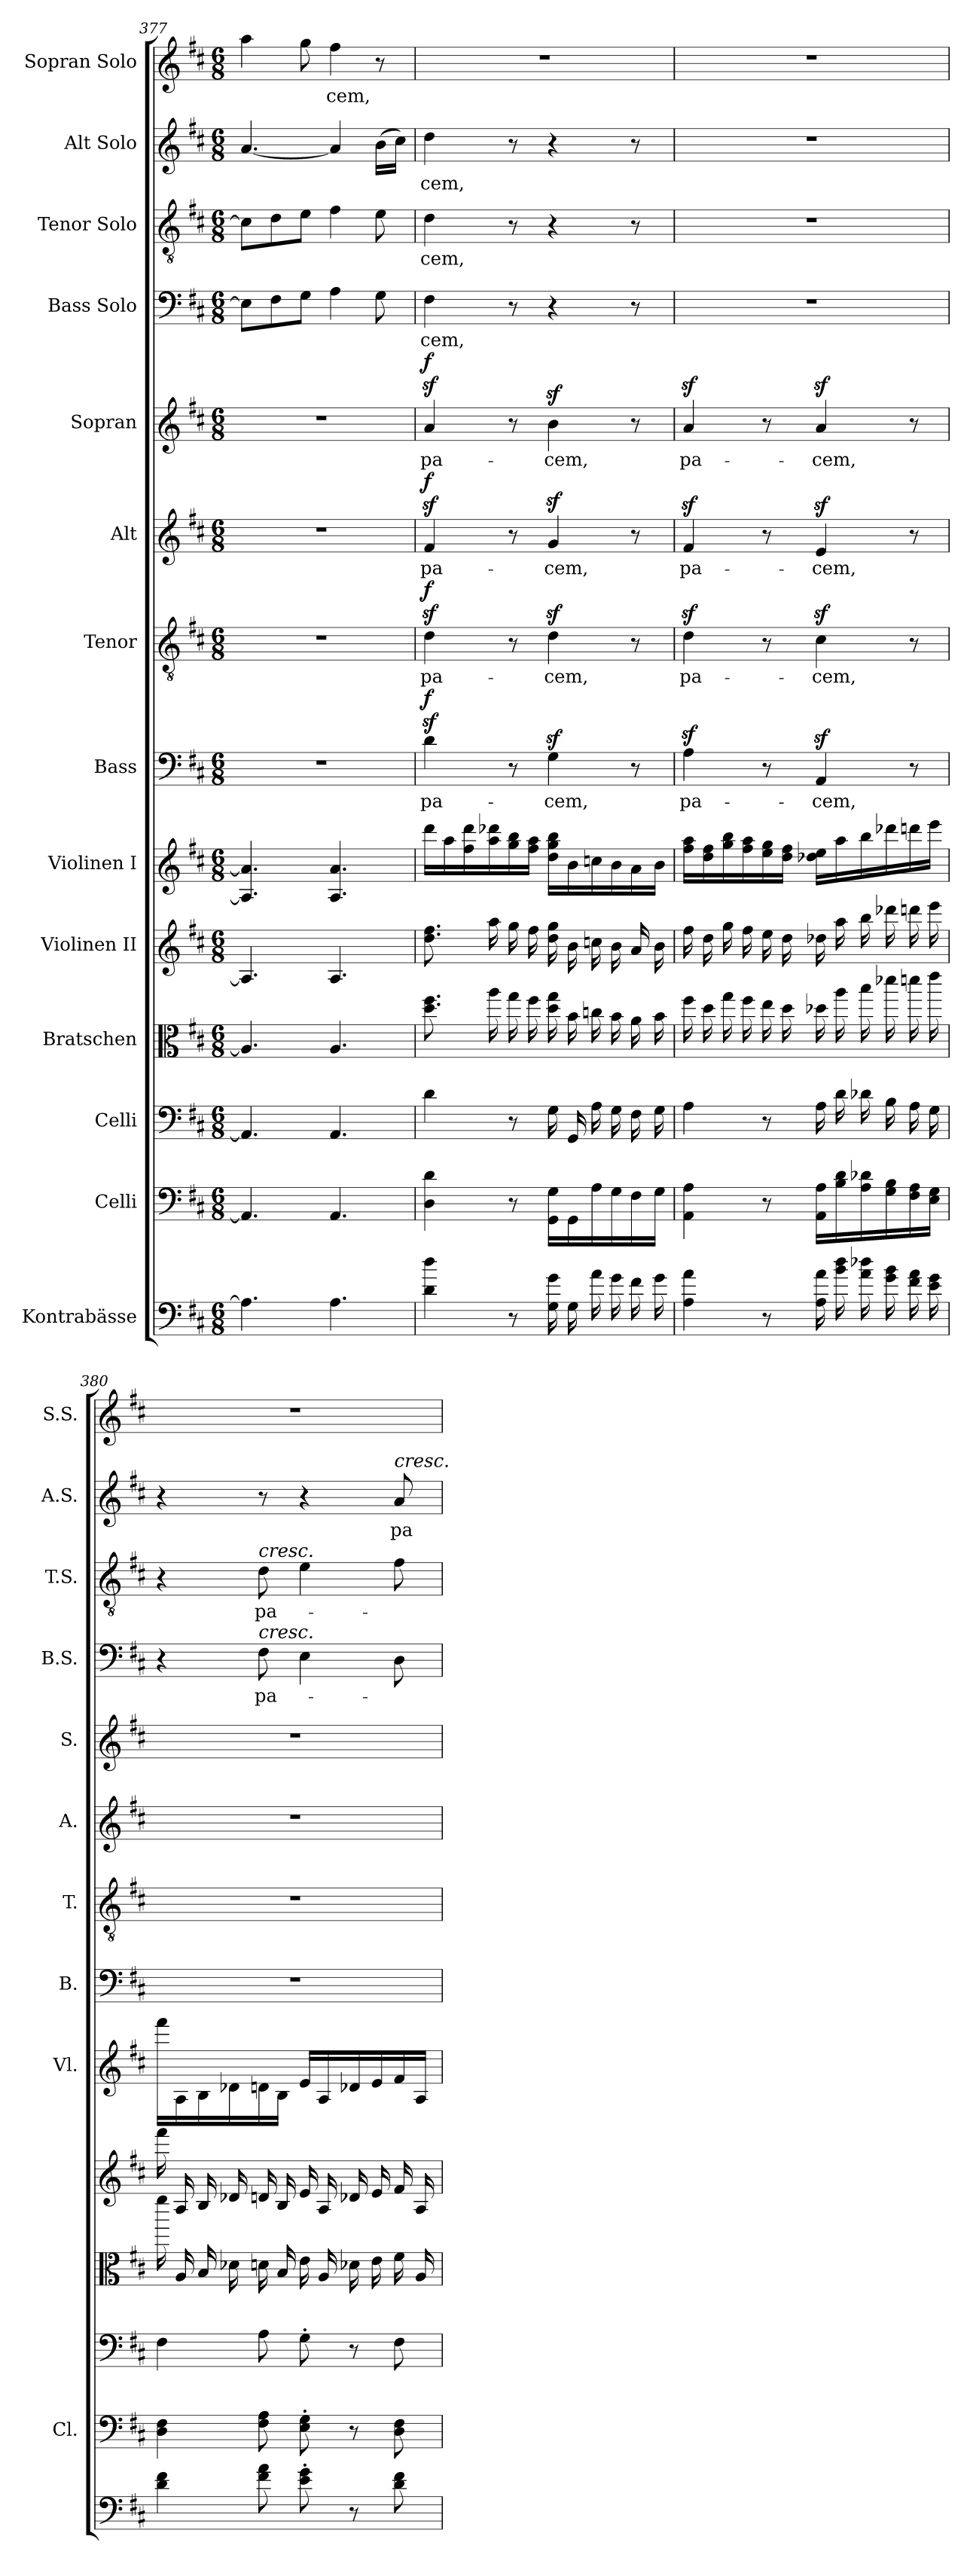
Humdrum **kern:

**kern	**kern	**kern	**kern	**kern	**kern	**kern	**text	**dynam	**kern	**text	**dynam	**kern	**text	**dynam	**kern	**text	**dynam	**kern	**text	**kern	**text	**kern	**text	**kern	**text
*part14	*part13	*part12	*part11	*part10	*part9	*part8	*part8	*part8	*part7	*part7	*part7	*part6	*part6	*part6	*part5	*part5	*part5	*part4	*part4	*part3	*part3	*part2	*part2	*part1	*part1
*staff14	*staff13	*staff12	*staff11	*staff10	*staff9	*staff8	*staff8	*staff8	*staff7	*staff7	*staff7	*staff6	*staff6	*staff6	*staff5	*staff5	*staff5	*staff4	*staff4	*staff3	*staff3	*staff2	*staff2	*staff1	*staff1
*I"Kontrabässe	*I"Celli	*I"Celli	*I"Bratschen	*I"Violinen II	*I"Violinen I	*I"Bass	*	*	*I"Tenor	*	*	*I"Alt	*	*	*I"Sopran	*	*	*I"Bass Solo	*	*I"Tenor Solo	*	*I"Alt Solo	*	*I"Sopran Solo	*
*	*I'Cl.	*	*	*	*I'Vl.	*I'B.	*	*	*I'T.	*	*	*I'A.	*	*	*I'S.	*	*	*I'B.S.	*	*I'T.S.	*	*I'A.S.	*	*I'S.S.	*
*clefF4	*clefF4	*clefF4	*clefC3	*clefG2	*clefG2	*clefF4	*	*	*clefGv2	*	*	*clefG2	*	*	*clefG2	*	*	*clefF4	*	*clefGv2	*	*clefG2	*	*clefG2	*
*ITrd7c12	*	*	*	*	*	*	*	*	*	*	*	*	*	*	*	*	*	*	*	*	*	*	*	*	*
*k[f#c#]	*k[f#c#]	*k[f#c#]	*k[f#c#]	*k[f#c#]	*k[f#c#]	*k[f#c#]	*	*	*k[f#c#]	*	*	*k[f#c#]	*	*	*k[f#c#]	*	*	*k[f#c#]	*	*k[f#c#]	*	*k[f#c#]	*	*k[f#c#]	*
*	*D:	*D:	*D:	*D:	*D:	*D:	*	*	*D:	*	*	*D:	*	*	*D:	*	*	*D:	*	*D:	*	*D:	*	*D:	*
*M6/8	*M6/8	*M6/8	*M6/8	*M6/8	*M6/8	*M6/8	*	*	*M6/8	*	*	*M6/8	*	*	*M6/8	*	*	*M6/8	*	*M6/8	*	*M6/8	*	*M6/8	*
=377	=377	=377	=377	=377	=377	=377	=377	=377	=377	=377	=377	=377	=377	=377	=377	=377	=377	=377	=377	=377	=377	=377	=377	=377	=377
4.AA\]	4.AA/]	4.AA/]	4.A/]	4.A/]	4.A/] 4.a/]	2.r	.	.	2.r	.	.	2.r	.	.	2.r	.	.	8E\L]	.	8c#\L]	.	[4.a/	.	4aa\	.
.	.	.	.	.	.	.	.	.	.	.	.	.	.	.	.	.	.	8F#\	.	8d\	.	.	.	.	.
.	.	.	.	.	.	.	.	.	.	.	.	.	.	.	.	.	.	8G\J	.	8e\J	.	.	.	8gg\	.
!	!	!	!	!	!	!	!	!	!	!	!	!	!	!	!	!	!	!	!	!	!	!	!	!	!LO:LY:b
4.AA\	4.AA/	4.AA/	4.A/	4.A/	4.A/ 4.a/	.	.	.	.	.	.	.	.	.	.	.	.	4A\	.	4f#\	.	4a/]	.	4ff#\	cem,
.	.	.	.	.	.	.	.	.	.	.	.	.	.	.	.	.	.	8G\	.	8e\	.	(>16b\LL	.	8r	.
.	.	.	.	.	.	.	.	.	.	.	.	.	.	.	.	.	.	.	.	.	.	16cc#\JJ)	.	.	.
!!LO:PB:g=z
=378	=378	=378	=378	=378	=378	=378	=378	=378	=378	=378	=378	=378	=378	=378	=378	=378	=378	=378	=378	=378	=378	=378	=378	=378	=378
!!LO:REH:place=s1:a:fs=14:t=U
*	*	*	*	*	*	*	*	*	*	*	*	*	*	*	*	*	*	*	*	*	*	*	*	*MM100	*
!	!	!	!	!	!	!	!LO:LY:b	!LO:DY:a	!	!LO:LY:b	!LO:DY:a	!	!LO:LY:b	!LO:DY:a	!	!LO:LY:b	!LO:DY:a	!	!LO:LY:b	!	!LO:LY:b	!	!LO:LY:b	!	!
4D\ 4d\	4D\ 4d\	4d\	8.dd\ 8.ff#\	8.dd\ 8.ff#\	16ddd\LL	4dz>\	-pa-	f	4dz>\	-pa-	f	4f#z>/	-pa-	f	4az>/	-pa-	f	4F#\	cem,	4d\	cem,	4dd\	cem,	2.r	.
.	.	.	.	.	16aa\	.	.	.	.	.	.	.	.	.	.	.	.	.	.	.	.	.	.	.	.
.	.	.	.	.	16ff#\ 16ddd\	.	.	.	.	.	.	.	.	.	.	.	.	.	.	.	.	.	.	.	.
.	.	.	16aa\	16aa\	16aa\ 16ddd-X\	.	.	.	.	.	.	.	.	.	.	.	.	.	.	.	.	.	.	.	.
8r	8r	8r	16gg\	16gg\	16gg\ 16bb\	8r	.	.	8r	.	.	8r	.	.	8r	.	.	8r	.	8r	.	8r	.	.	.
.	.	.	16ff#\	16ff#\	16ff#\ 16aa\JJ	.	.	.	.	.	.	.	.	.	.	.	.	.	.	.	.	.	.	.	.
!	!	!	!	!	!	!	!LO:LY:b	!	!	!LO:LY:b	!	!	!LO:LY:b	!	!	!LO:LY:b	!	!	!	!	!	!	!	!	!
16GG\ 16G\	16GG\ 16G\LL	16G\	16dd\ 16gg\	16dd\ 16gg\	16dd\ 16gg\ 16bb\LL	4Gz>\	cem,	.	4dz>\	cem,	.	4gz>/	cem,	.	4bz>\	cem,	.	4r	.	4r	.	4r	.	.	.
16GG\	16GG\	16GG/	16b\	16b\	16b\	.	.	.	.	.	.	.	.	.	.	.	.	.	.	.	.	.	.	.	.
16A\	16A\	16A\	16ccn\	16ccn\	16ccn\	.	.	.	.	.	.	.	.	.	.	.	.	.	.	.	.	.	.	.	.
16G\	16G\	16G\	16b\	16b\	16b\	.	.	.	.	.	.	.	.	.	.	.	.	.	.	.	.	.	.	.	.
16F#\	16F#\	16F#\	16a\	16a/	16a\	8r	.	.	8r	.	.	8r	.	.	8r	.	.	8r	.	8r	.	8r	.	.	.
16G\	16G\JJ	16G\	16b\	16b\	16b\JJ	.	.	.	.	.	.	.	.	.	.	.	.	.	.	.	.	.	.	.	.
=379	=379	=379	=379	=379	=379	=379	=379	=379	=379	=379	=379	=379	=379	=379	=379	=379	=379	=379	=379	=379	=379	=379	=379	=379	=379
!	!	!	!	!	!	!	!LO:LY:b	!	!	!LO:LY:b	!	!	!LO:LY:b	!	!	!LO:LY:b	!	!	!	!	!	!	!	!	!
4AA\ 4A\	4AA\ 4A\	4A\	16ff#\	16ff#\	16ff#\ 16aa\LL	4Az>\	-pa-	.	4dz>\	-pa-	.	4f#z>/	-pa-	.	4az>/	-pa-	.	2.r	.	2.r	.	2.r	.	2.r	.
.	.	.	16dd\	16dd\	16dd\ 16ff#\	.	.	.	.	.	.	.	.	.	.	.	.	.	.	.	.	.	.	.	.
.	.	.	16gg\	16gg\	16gg\ 16bb\	.	.	.	.	.	.	.	.	.	.	.	.	.	.	.	.	.	.	.	.
.	.	.	16ff#\	16ff#\	16ff#\ 16aa\	.	.	.	.	.	.	.	.	.	.	.	.	.	.	.	.	.	.	.	.
8r	8r	8r	16ee\	16ee\	16ee\ 16gg\	8r	.	.	8r	.	.	8r	.	.	8r	.	.	.	.	.	.	.	.	.	.
.	.	.	16dd\	16dd\	16dd\ 16ff#\JJ	.	.	.	.	.	.	.	.	.	.	.	.	.	.	.	.	.	.	.	.
!	!	!	!	!	!	!	!LO:LY:b	!	!	!LO:LY:b	!	!	!LO:LY:b	!	!	!LO:LY:b	!	!	!	!	!	!	!	!	!
16AA\ 16A\	16AA\ 16A\LL	16A\	16dd-X\	16dd-X\	16dd-X\ 16ee\LL	4AAz>/	cem,	.	4c#z>\	cem,	.	4ez>/	cem,	.	4az>/	cem,	.	.	.	.	.	.	.	.	.
16B\ 16d\	16B\ 16d\	16d\	16aa\	16aa\	16aa\	.	.	.	.	.	.	.	.	.	.	.	.	.	.	.	.	.	.	.	.
16A\ 16d-X\	16A\ 16d-X\	16d-X\	16bb\	16bb\	16bb\	.	.	.	.	.	.	.	.	.	.	.	.	.	.	.	.	.	.	.	.
16G\ 16B\	16G\ 16B\	16B\	16ddd-X\	16ddd-X\	16ddd-X\	.	.	.	.	.	.	.	.	.	.	.	.	.	.	.	.	.	.	.	.
16F#\ 16A\	16F#\ 16A\	16A\	16dddn\	16dddn\	16dddn\	8r	.	.	8r	.	.	8r	.	.	8r	.	.	.	.	.	.	.	.	.	.
16E\ 16G\	16E\ 16G\JJ	16G\	16eee\	16eee\	16eee\JJ	.	.	.	.	.	.	.	.	.	.	.	.	.	.	.	.	.	.	.	.
=380	=380	=380	=380	=380	=380	=380	=380	=380	=380	=380	=380	=380	=380	=380	=380	=380	=380	=380	=380	=380	=380	=380	=380	=380	=380
4D\ 4F#\	4D\ 4F#\	4F#\	16fff#\	16fff#\	16fff#\LL	2.r	.	.	2.r	.	.	2.r	.	.	2.r	.	.	4r	.	4r	.	4r	.	2.r	.
.	.	.	16A/	16A/	16A\	.	.	.	.	.	.	.	.	.	.	.	.	.	.	.	.	.	.	.	.
.	.	.	16B/	16B/	16B\	.	.	.	.	.	.	.	.	.	.	.	.	.	.	.	.	.	.	.	.
.	.	.	16d-X\	16d-X/	16d-X\	.	.	.	.	.	.	.	.	.	.	.	.	.	.	.	.	.	.	.	.
!	!	!	!	!	!	!	!	!	!	!	!	!	!	!	!	!	!	!	!	!LO:TX:a:i:t=cresc.	!	!	!	!	!
!	!	!	!	!	!	!	!	!	!	!	!	!	!	!	!	!	!	!LO:TX:a:i:t=cresc.	!	!	!	!	!	!	!
!	!	!	!	!	!	!	!	!	!	!	!	!	!	!	!	!	!	!	!LO:LY:b	!	!LO:LY:b	!	!	!	!
8F#\ 8A\	8F#\ 8A\	8A\	16dn\	16dn/	16dn\	.	.	.	.	.	.	.	.	.	.	.	.	8F#\	-pa-	8d\	-pa-	8r	.	.	.
.	.	.	16B/	16B/	16B\JJ	.	.	.	.	.	.	.	.	.	.	.	.	.	.	.	.	.	.	.	.
8E\' 8G\'	8E\' 8G\'	8G'\	16e\	16e/	16e/LL	.	.	.	.	.	.	.	.	.	.	.	.	4E\	.	4e\	.	4r	.	.	.
.	.	.	16A/	16A/	16A/	.	.	.	.	.	.	.	.	.	.	.	.	.	.	.	.	.	.	.	.
8r	8r	8r	16d-X\	16d-X/	16d-X/	.	.	.	.	.	.	.	.	.	.	.	.	.	.	.	.	.	.	.	.
.	.	.	16e\	16e/	16e/	.	.	.	.	.	.	.	.	.	.	.	.	.	.	.	.	.	.	.	.
!	!	!	!	!	!	!	!	!	!	!	!	!	!	!	!	!	!	!	!	!	!	!LO:TX:a:i:t=cresc.	!	!	!
!	!	!	!	!	!	!	!	!	!	!	!	!	!	!	!	!	!	!	!	!	!	!	!LO:LY:b	!	!
8D\ 8F#\	8D\ 8F#\	8F#\	16f#\	16f#/	16f#/	.	.	.	.	.	.	.	.	.	.	.	.	8D\	.	8f#\	.	8a/	-pa-	.	.
.	.	.	16A/	16A/	16A/JJ	.	.	.	.	.	.	.	.	.	.	.	.	.	.	.	.	.	.	.	.
=	=	=	=	=	=	=	=	=	=	=	=	=	=	=	=	=	=	=	=	=	=	=	=	=	=
*-	*-	*-	*-	*-	*-	*-	*-	*-	*-	*-	*-	*-	*-	*-	*-	*-	*-	*-	*-	*-	*-	*-	*-	*-	*-
